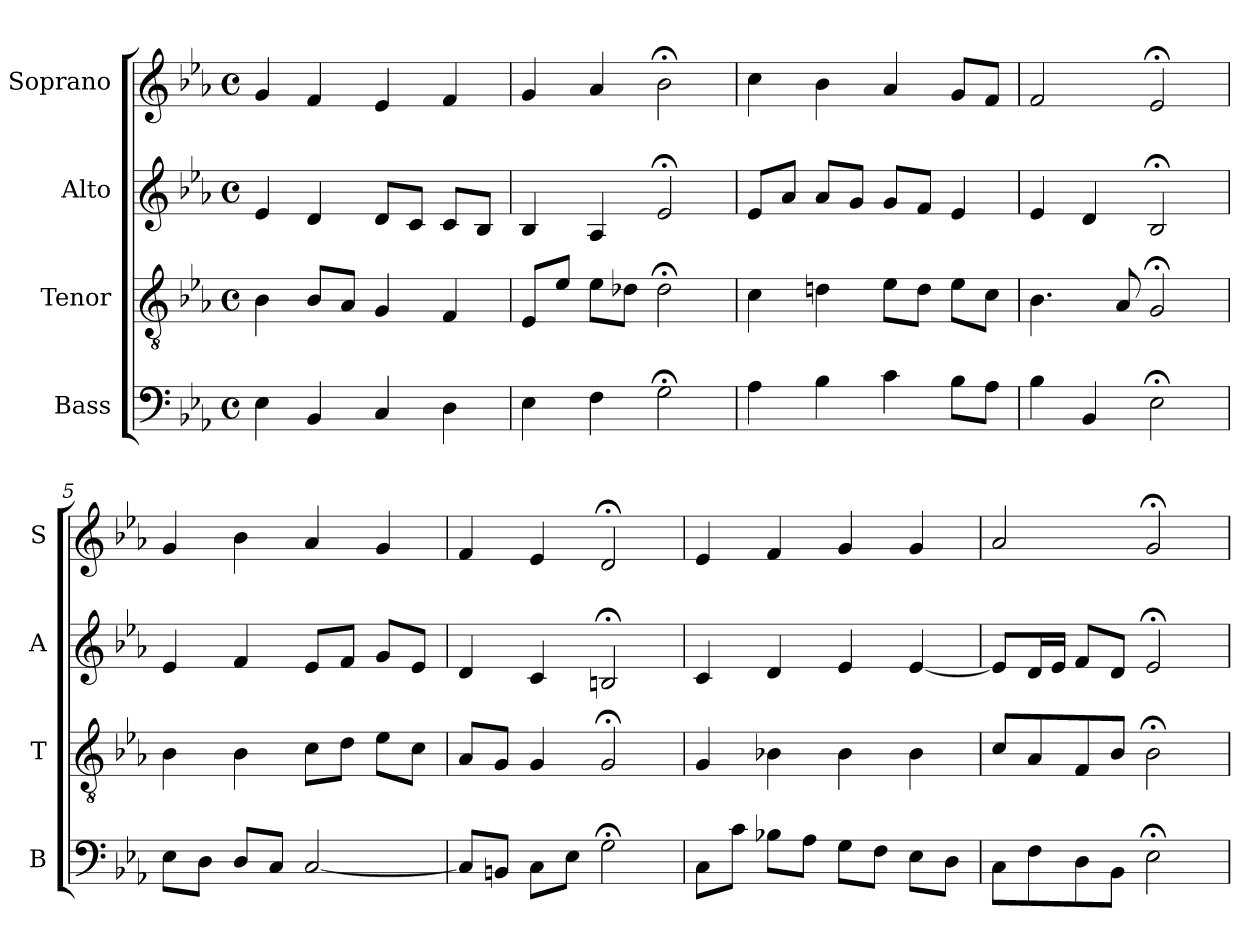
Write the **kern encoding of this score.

**kern	**kern	**kern	**kern
*part4	*part3	*part2	*part1
*staff4	*staff3	*staff2	*staff1
*I"Bass	*I"Tenor	*I"Alto	*I"Soprano
*I'B	*I'T	*I'A	*I'S
*clefF4	*clefGv2	*clefG2	*clefG2
*k[b-e-a-]	*k[b-e-a-]	*k[b-e-a-]	*k[b-e-a-]
*E-:	*E-:	*E-:	*E-:
*M4/4	*M4/4	*M4/4	*M4/4
*met(c)	*met(c)	*met(c)	*met(c)
*MM100	*MM100	*MM100	*MM100
=1	=1	=1	=1
4E-i	4B-	4e-	4g
4BB-	8B-L	4d	4f
.	8A-J	.	.
4C	4G	8dL	4e-
.	.	8cJ	.
4D	4F	8cL	4f
.	.	8B-J	.
=2	=2	=2	=2
4E-	8E-L	4B-	4g
.	8e-J	.	.
4F	8e-L	4A-	4a-
.	8d-XJ	.	.
2G;<	2d-;<	2e-;<	2b-;<
=3	=3	=3	=3
4A-	4c	8e-L	4cc
.	.	8a-J	.
4B-	4dn	8a-L	4b-
.	.	8gJ	.
4c	8e-L	8gL	4a-
.	8dJ	8fJ	.
8B-L	8e-L	4e-	8gL
8A-J	8cJ	.	8fJ
=4	=4	=4	=4
4B-	4.B-	4e-	2f
4BB-	.	4d	.
.	8A-	.	.
2E-;<	2G;<	2B-;<	2e-;<
=5	=5	=5	=5
8E-L	4B-	4e-	4g
8DJ	.	.	.
8DL	4B-	4f	4b-
8CJ	.	.	.
[2C	8cL	8e-L	4a-
.	8dJ	8fJ	.
.	8e-L	8gL	4g
.	8cJ	8e-J	.
=6	=6	=6	=6
8CL]	8A-L	4d	4f
8BBnJ	8GJ	.	.
8CL	4G	4c	4e-
8E-J	.	.	.
2G;<	2G;<	2Bn;<	2d;<
=7	=7	=7	=7
8CL	4G	4c	4e-
8cJ	.	.	.
8B-XL	4B-X	4d	4f
8A-J	.	.	.
8GL	4B-	4e-	4g
8FJ	.	.	.
8E-L	4B-	[4e-	4g
8DJ	.	.	.
=8	=8	=8	=8
8CL	8cL	8e-L]	2a-
8F	8A-	16dL	.
.	.	16e-JJ	.
8D	8F	8fL	.
8BB-J	8B-J	8dJ	.
2E-;<	2B-;<	2e-;<	2g;<
=	=	=	=
*-	*-	*-	*-
